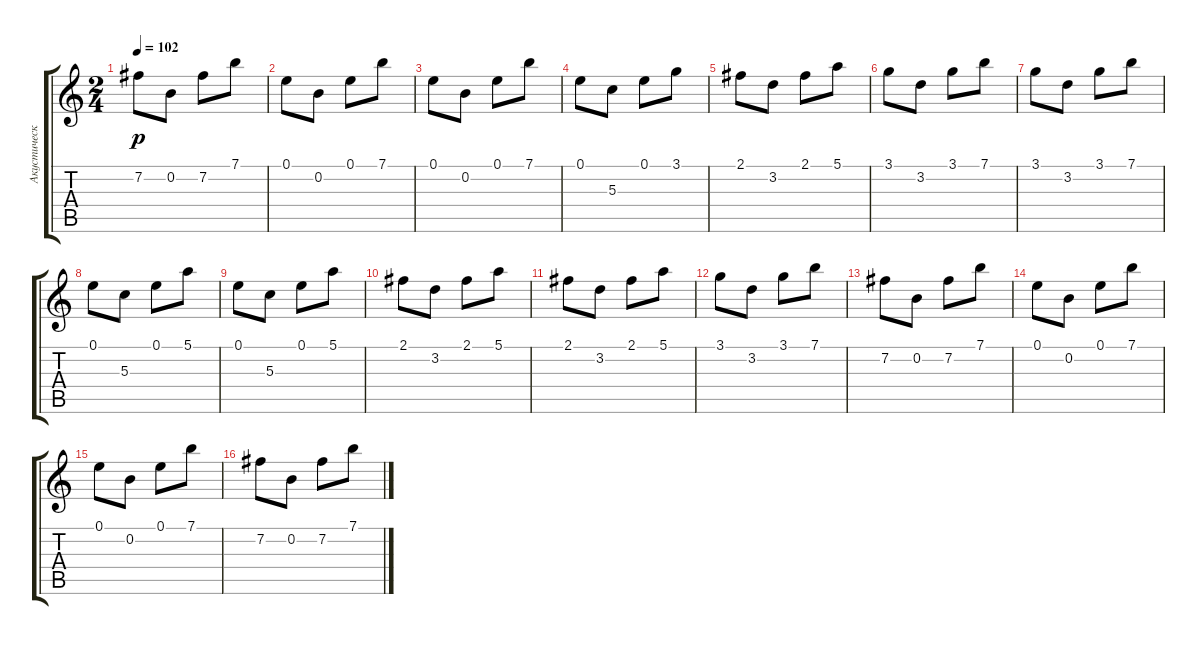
\track ("Акустическая гитара" "Акустическ") {instrument acousticguitarsteel}
\staff {score tabs}
\tuning (E4 B3 G3 D3 A2 E2) {hide}
\ts (2 4)
\tempo 102
\clef g2
\ks c
7.2.8{dy p} 0.2.8 7.2.8 7.1.8 |
0.1.8 0.2.8 0.1.8 7.1.8 |
0.1.8 0.2.8 0.1.8 7.1.8 |
0.1.8 5.3.8 0.1.8 3.1.8 |
2.1.8 3.2.8 2.1.8 5.1.8 |
3.1.8 3.2.8 3.1.8 7.1.8 |
3.1.8 3.2.8 3.1.8 7.1.8 |
0.1.8 5.3.8 0.1.8 5.1.8 |
0.1.8 5.3.8 0.1.8 5.1.8 |
2.1.8 3.2.8 2.1.8 5.1.8 |
2.1.8 3.2.8 2.1.8 5.1.8 |
3.1.8 3.2.8 3.1.8 7.1.8 |
7.2.8 0.2.8 7.2.8 7.1.8 |
0.1.8 0.2.8 0.1.8 7.1.8 |
0.1.8 0.2.8 0.1.8 7.1.8 |
7.2.8 0.2.8 7.2.8 7.1.8
